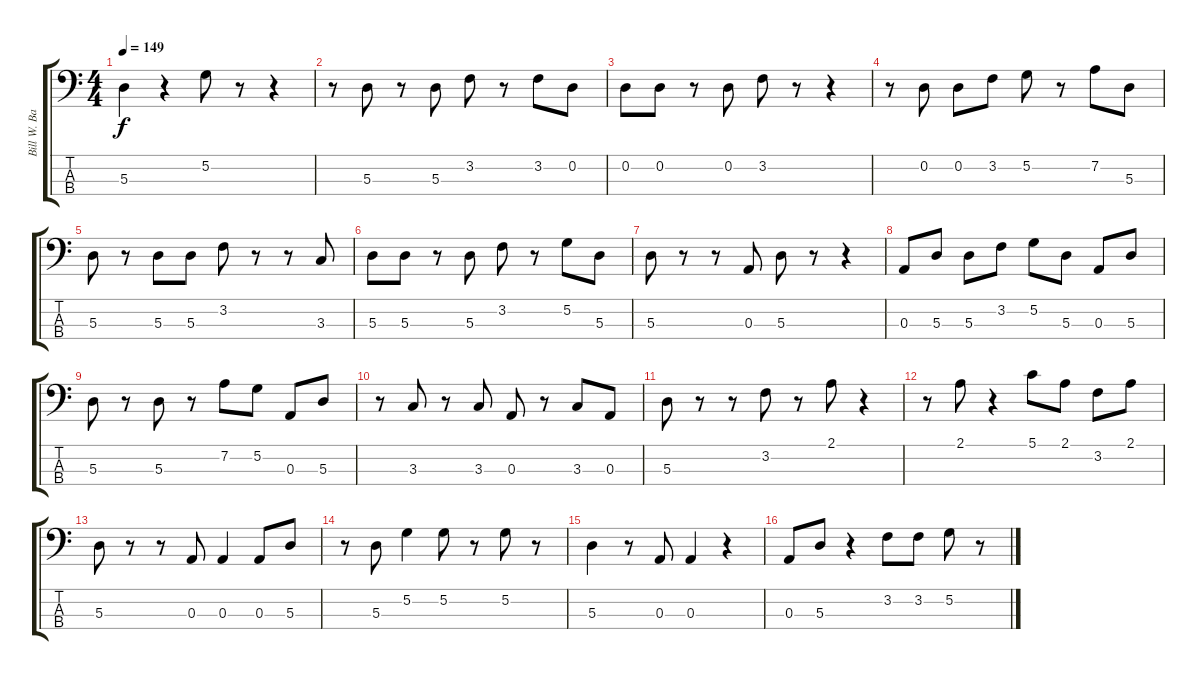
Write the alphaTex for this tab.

\track ("Bill W. Bass" "Bill W. Ba") {instrument electricbassfinger}
\staff {score tabs}
\tuning (G2 D2 A1 E1) {hide}
\ts (4 4)
\tempo 149
\clef f4
\ks c
5.3.4{dy f} r.4 5.2.8 r.8 r.4 |
r.8 5.3.8 r.8 5.3.8 3.2.8 r.8 3.2.8 0.2.8 |
0.2.8 0.2.8 r.8 0.2.8 3.2.8 r.8 r.4 |
r.8 0.2.8 0.2.8 3.2.8 5.2.8 r.8 7.2.8 5.3.8 |
5.3.8 r.8 5.3.8 5.3.8 3.2.8 r.8 r.8 3.3.8 |
5.3.8 5.3.8 r.8 5.3.8 3.2.8 r.8 5.2.8 5.3.8 |
5.3.8 r.8 r.8 0.3.8 5.3.8 r.8 r.4 |
0.3.8 5.3.8 5.3.8 3.2.8 5.2.8 5.3.8 0.3.8 5.3.8 |
5.3.8 r.8 5.3.8 r.8 7.2.8 5.2.8 0.3.8 5.3.8 |
r.8 3.3.8 r.8 3.3.8 0.3.8 r.8 3.3.8 0.3.8 |
5.3.8 r.8 r.8 3.2.8 r.8 2.1.8 r.4 |
r.8 2.1.8 r.4 5.1.8 2.1.8 3.2.8 2.1.8 |
5.3.8 r.8 r.8 0.3.8 0.3.4 0.3.8 5.3.8 |
r.8 5.3.8 5.2.4 5.2.8 r.8 5.2.8 r.8 |
5.3.4 r.8 0.3.8 0.3.4 r.4 |
0.3.8 5.3.8 r.4 3.2.8 3.2.8 5.2.8 r.8
